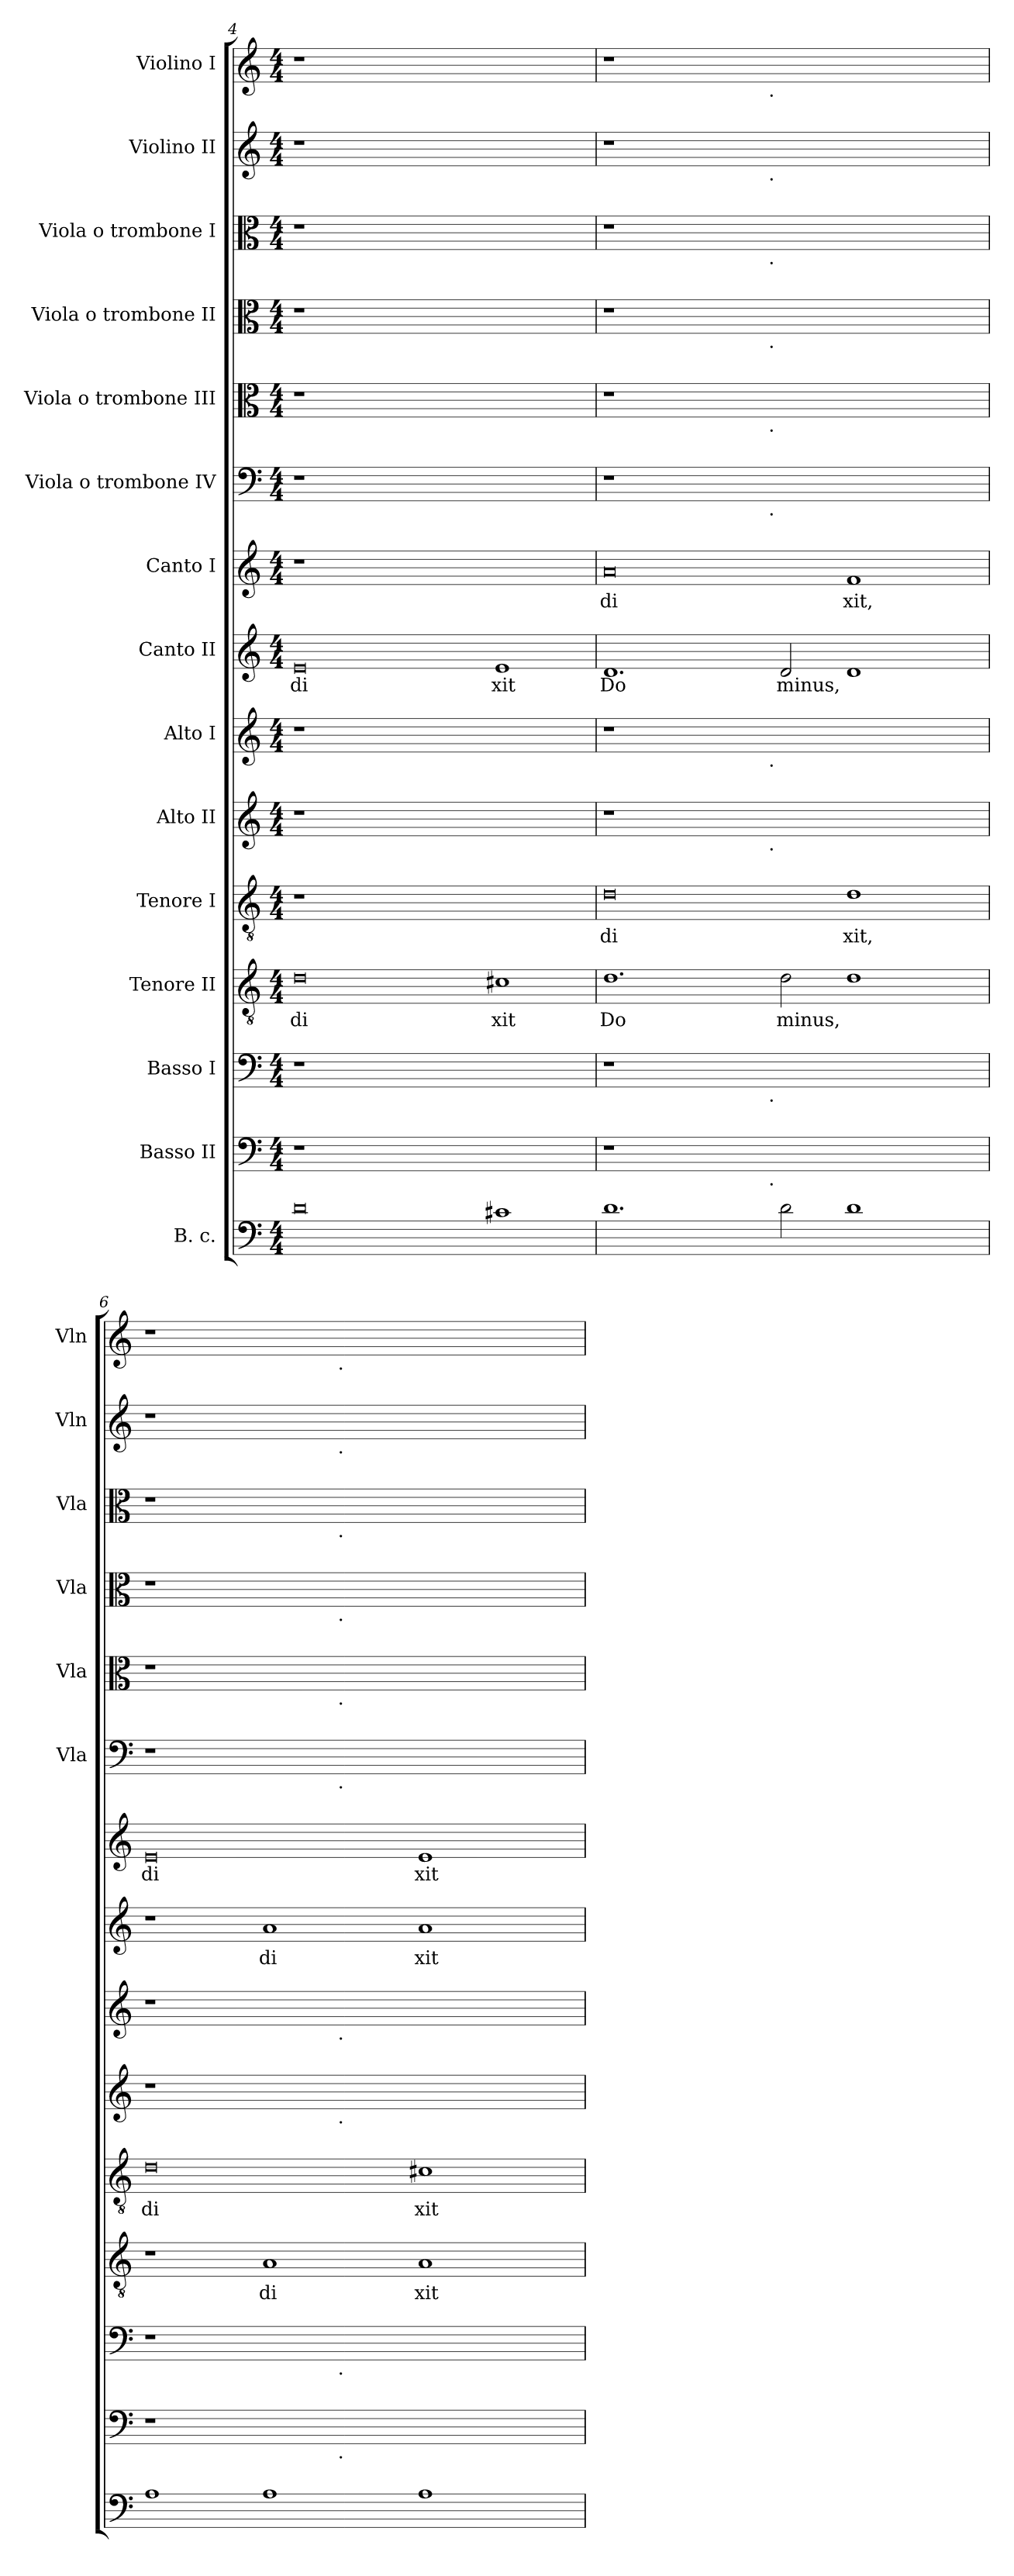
**kern	**kern	**kern	**kern	**text	**kern	**text	**kern	**kern	**kern	**text	**kern	**text	**kern	**kern	**kern	**kern	**kern	**kern
*part15	*part14	*part13	*part12	*part12	*part11	*part11	*part10	*part9	*part8	*part8	*part7	*part7	*part6	*part5	*part4	*part3	*part2	*part1
*staff15	*staff14	*staff13	*staff12	*staff12	*staff11	*staff11	*staff10	*staff9	*staff8	*staff8	*staff7	*staff7	*staff6	*staff5	*staff4	*staff3	*staff2	*staff1
*I"B. c.	*I"Basso II	*I"Basso I	*I"Tenore II	*	*I"Tenore I	*	*I"Alto II	*I"Alto I	*I"Canto II	*	*I"Canto I	*	*I"Viola o trombone IV	*I"Viola o trombone III	*I"Viola o trombone II	*I"Viola o trombone I	*I"Violino II	*I"Violino I
*	*	*	*	*	*	*	*	*	*	*	*	*	*I'Vla	*I'Vla	*I'Vla	*I'Vla	*I'Vln	*I'Vln
*clefF4	*clefF4	*clefF4	*clefGv2	*	*clefGv2	*	*clefG2	*clefG2	*clefG2	*	*clefG2	*	*clefF4	*clefC3	*clefC3	*clefC3	*clefG2	*clefG2
*k[]	*k[]	*k[]	*k[]	*	*k[]	*	*k[]	*k[]	*k[]	*	*k[]	*	*k[]	*k[]	*k[]	*k[]	*k[]	*k[]
*M4/4	*M4/4	*M4/4	*M4/4	*	*M4/4	*	*M4/4	*M4/4	*M4/4	*	*M4/4	*	*M4/4	*M4/4	*M4/4	*M4/4	*M4/4	*M4/4
=4	=4	=4	=4	=4	=4	=4	=4	=4	=4	=4	=4	=4	=4	=4	=4	=4	=4	=4
!	!	!	!	!LO:LY:b	!	!	!	!	!	!LO:LY:b	!	!	!	!	!	!	!	!
0d	1r	1r	0d	di	1r	.	1r	1r	0e	di	1r	.	1r	1r	1r	1r	1r	1r
.	0ryy	0ryy	.	.	0ryy	.	0ryy	0ryy	.	.	0ryy	.	0ryy	0ryy	0ryy	0ryy	0ryy	0ryy
!	!	!	!	!LO:LY:b	!	!	!	!	!	!LO:LY:b	!	!	!	!	!	!	!	!
1c#X	.	.	1c#X	xit	.	.	.	.	1e	xit	.	.	.	.	.	.	.	.
=5	=5	=5	=5	=5	=5	=5	=5	=5	=5	=5	=5	=5	=5	=5	=5	=5	=5	=5
!	!	!	!	!LO:LY:b	!	!LO:LY:b	!	!	!	!LO:LY:b	!	!LO:LY:b	!	!	!	!	!	!
1.d	1r	1r	1.d	Do	0d	di	1r	1r	1.d	Do	0a	di	1r	1r	1r	1r	1r	1r
.	4...ryy	4...ryy	.	.	.	.	4...ryy	4...ryy	.	.	.	.	4...ryy	4...ryy	4...ryy	4...ryy	4...ryy	4...ryy
!	!	!	!	!	!	!	!	!	!	!	!	!	!	!	!	!	!	!LO:TX:b:t=.
!	!	!	!	!	!	!	!	!	!	!	!	!	!	!	!	!	!LO:TX:b:t=.	!
!	!	!	!	!	!	!	!	!	!	!	!	!	!	!	!	!LO:TX:b:t=.	!	!
!	!	!	!	!	!	!	!	!	!	!	!	!	!	!	!LO:TX:b:t=.	!	!	!
!	!	!	!	!	!	!	!	!	!	!	!	!	!	!LO:TX:b:t=.	!	!	!	!
!	!	!	!	!	!	!	!	!	!	!	!	!	!LO:TX:b:t=.	!	!	!	!	!
!	!	!	!	!	!	!	!	!LO:TX:b:t=.	!	!	!	!	!	!	!	!	!	!
!	!	!	!	!	!	!	!LO:TX:b:t=.	!	!	!	!	!	!	!	!	!	!	!
!	!	!LO:TX:b:t=.	!	!	!	!	!	!	!	!	!	!	!	!	!	!	!	!
!	!LO:TX:b:t=.	!	!	!	!	!	!	!	!	!	!	!	!	!	!	!	!	!
.	1ryy	1ryy	.	.	.	.	1ryy	1ryy	.	.	.	.	1ryy	1ryy	1ryy	1ryy	1ryy	1ryy
!	!	!	!	!LO:LY:b	!	!	!	!	!	!LO:LY:b	!	!	!	!	!	!	!	!
2d\	.	.	2d\	minus,	.	.	.	.	2d/	minus,	.	.	.	.	.	.	.	.
!	!	!	!	!	!	!LO:LY:b	!	!	!	!	!	!LO:LY:b	!	!	!	!	!	!
1d	.	.	1d	.	1d	xit,	.	.	1d	.	1f	xit,	.	.	.	.	.	.
.	2ryy	2ryy	.	.	.	.	2ryy	2ryy	.	.	.	.	2ryy	2ryy	2ryy	2ryy	2ryy	2ryy
.	32ryy	32ryy	.	.	.	.	32ryy	32ryy	.	.	.	.	32ryy	32ryy	32ryy	32ryy	32ryy	32ryy
=6	=6	=6	=6	=6	=6	=6	=6	=6	=6	=6	=6	=6	=6	=6	=6	=6	=6	=6
!	!	!	!	!	!	!LO:LY:b	!	!	!	!	!	!LO:LY:b	!	!	!	!	!	!
1A	1r	1r	1r	.	0d	di	1r	1r	1r	.	0e	di	1r	1r	1r	1r	1r	1r
!	!	!	!	!LO:LY:b	!	!	!	!	!	!LO:LY:b	!	!	!	!	!	!	!	!
1A	4...ryy	4...ryy	1A	di	.	.	4...ryy	4...ryy	1a	di	.	.	4...ryy	4...ryy	4...ryy	4...ryy	4...ryy	4...ryy
!	!	!	!	!	!	!	!	!	!	!	!	!	!	!	!	!	!	!LO:TX:b:t=.
!	!	!	!	!	!	!	!	!	!	!	!	!	!	!	!	!	!LO:TX:b:t=.	!
!	!	!	!	!	!	!	!	!	!	!	!	!	!	!	!	!LO:TX:b:t=.	!	!
!	!	!	!	!	!	!	!	!	!	!	!	!	!	!	!LO:TX:b:t=.	!	!	!
!	!	!	!	!	!	!	!	!	!	!	!	!	!	!LO:TX:b:t=.	!	!	!	!
!	!	!	!	!	!	!	!	!	!	!	!	!	!LO:TX:b:t=.	!	!	!	!	!
!	!	!	!	!	!	!	!	!LO:TX:b:t=.	!	!	!	!	!	!	!	!	!	!
!	!	!	!	!	!	!	!LO:TX:b:t=.	!	!	!	!	!	!	!	!	!	!	!
!	!	!LO:TX:b:t=.	!	!	!	!	!	!	!	!	!	!	!	!	!	!	!	!
!	!LO:TX:b:t=.	!	!	!	!	!	!	!	!	!	!	!	!	!	!	!	!	!
.	1ryy	1ryy	.	.	.	.	1ryy	1ryy	.	.	.	.	1ryy	1ryy	1ryy	1ryy	1ryy	1ryy
!	!	!	!	!LO:LY:b	!	!LO:LY:b	!	!	!	!LO:LY:b	!	!LO:LY:b	!	!	!	!	!	!
1A	.	.	1A	xit	1c#X	xit	.	.	1a	xit	1e	xit	.	.	.	.	.	.
.	2ryy	2ryy	.	.	.	.	2ryy	2ryy	.	.	.	.	2ryy	2ryy	2ryy	2ryy	2ryy	2ryy
.	32ryy	32ryy	.	.	.	.	32ryy	32ryy	.	.	.	.	32ryy	32ryy	32ryy	32ryy	32ryy	32ryy
=	=	=	=	=	=	=	=	=	=	=	=	=	=	=	=	=	=	=
*-	*-	*-	*-	*-	*-	*-	*-	*-	*-	*-	*-	*-	*-	*-	*-	*-	*-	*-
